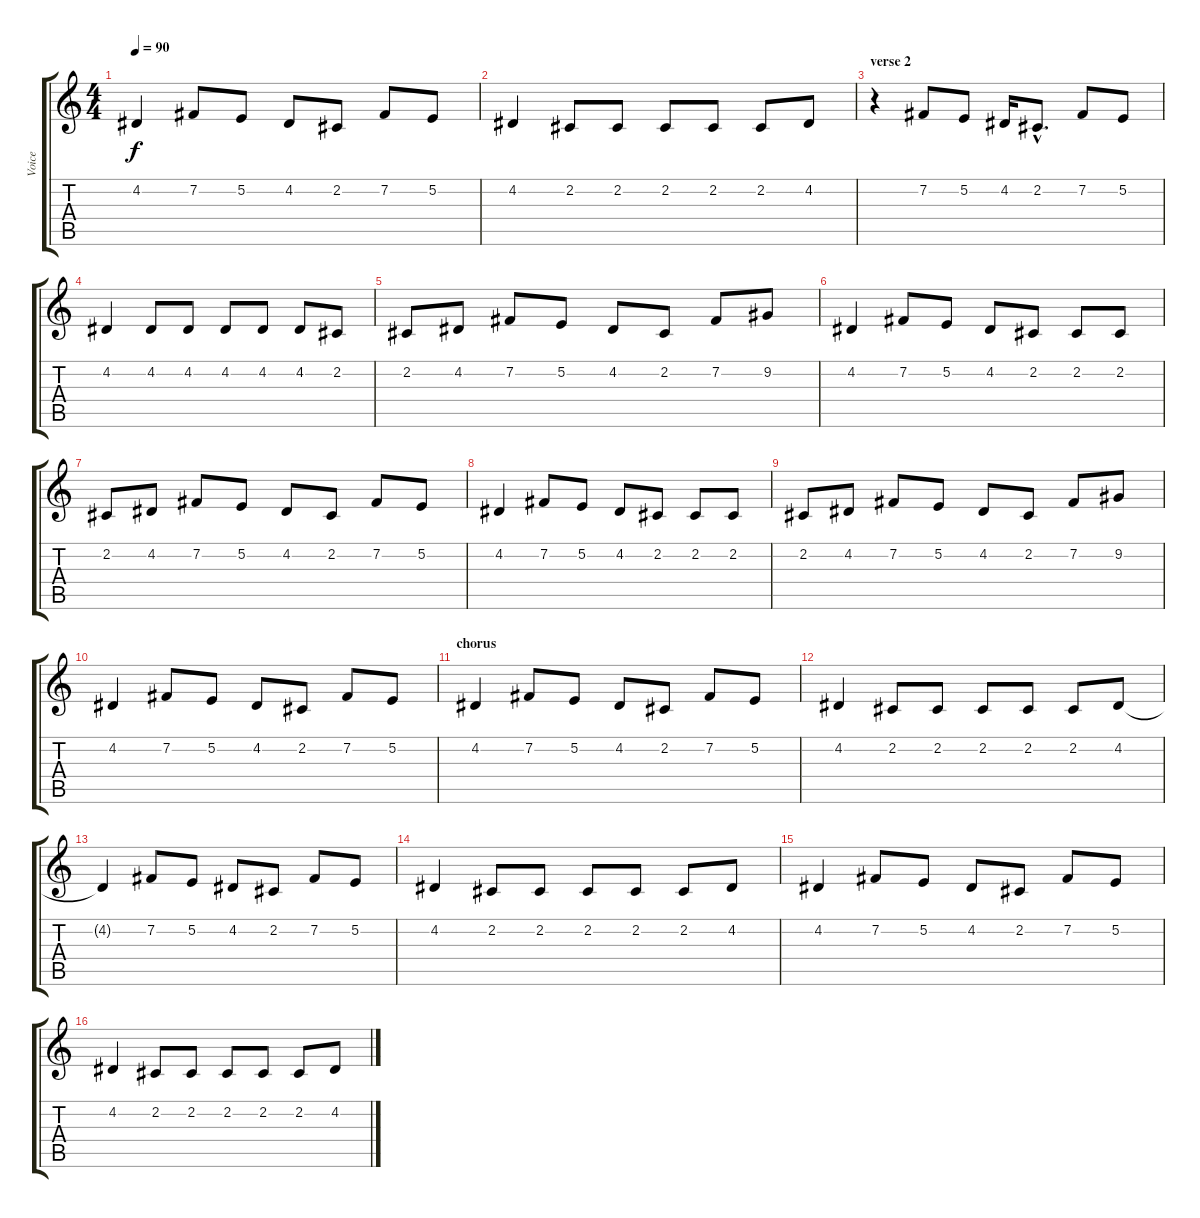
\track ("Voice" "Voice") {instrument clarinet}
\staff {score tabs}
\tuning (E4 B3 G3 D3 A2 E2) {hide}
\ts (4 4)
\tempo 90
\clef g2
\ks c
4.2{t}.4{dy f} 7.2.8 5.2.8 4.2.8 2.2.8 7.2.8 5.2.8 |
4.2.4 2.2.8 2.2.8 2.2.8 2.2.8 2.2.8 4.2.8 |
\section ("" "verse 2")
r.4 7.2.8 5.2.8 4.2.16 2.2{hac}.8{d} 7.2.8 5.2.8 |
4.2.4 4.2.8 4.2.8 4.2.8 4.2.8 4.2.8 2.2.8 |
2.2.8 4.2.8 7.2.8 5.2.8 4.2.8 2.2.8 7.2.8 9.2.8 |
4.2.4 7.2.8 5.2.8 4.2.8 2.2.8 2.2.8 2.2.8 |
2.2.8 4.2.8 7.2.8 5.2.8 4.2.8 2.2.8 7.2.8 5.2.8 |
4.2.4 7.2.8 5.2.8 4.2.8 2.2.8 2.2.8 2.2.8 |
2.2.8 4.2.8 7.2.8 5.2.8 4.2.8 2.2.8 7.2.8 9.2.8 |
4.2.4 7.2.8 5.2.8 4.2.8 2.2.8 7.2.8 5.2.8 |
\section ("" "chorus")
4.2.4 7.2.8 5.2.8 4.2.8 2.2.8 7.2.8 5.2.8 |
4.2.4 2.2.8 2.2.8 2.2.8 2.2.8 2.2.8 4.2.8 |
4.2{t}.4 7.2.8 5.2.8 4.2.8 2.2.8 7.2.8 5.2.8 |
4.2.4 2.2.8 2.2.8 2.2.8 2.2.8 2.2.8 4.2.8 |
4.2.4 7.2.8 5.2.8 4.2.8 2.2.8 7.2.8 5.2.8 |
4.2.4 2.2.8 2.2.8 2.2.8 2.2.8 2.2.8 4.2.8
